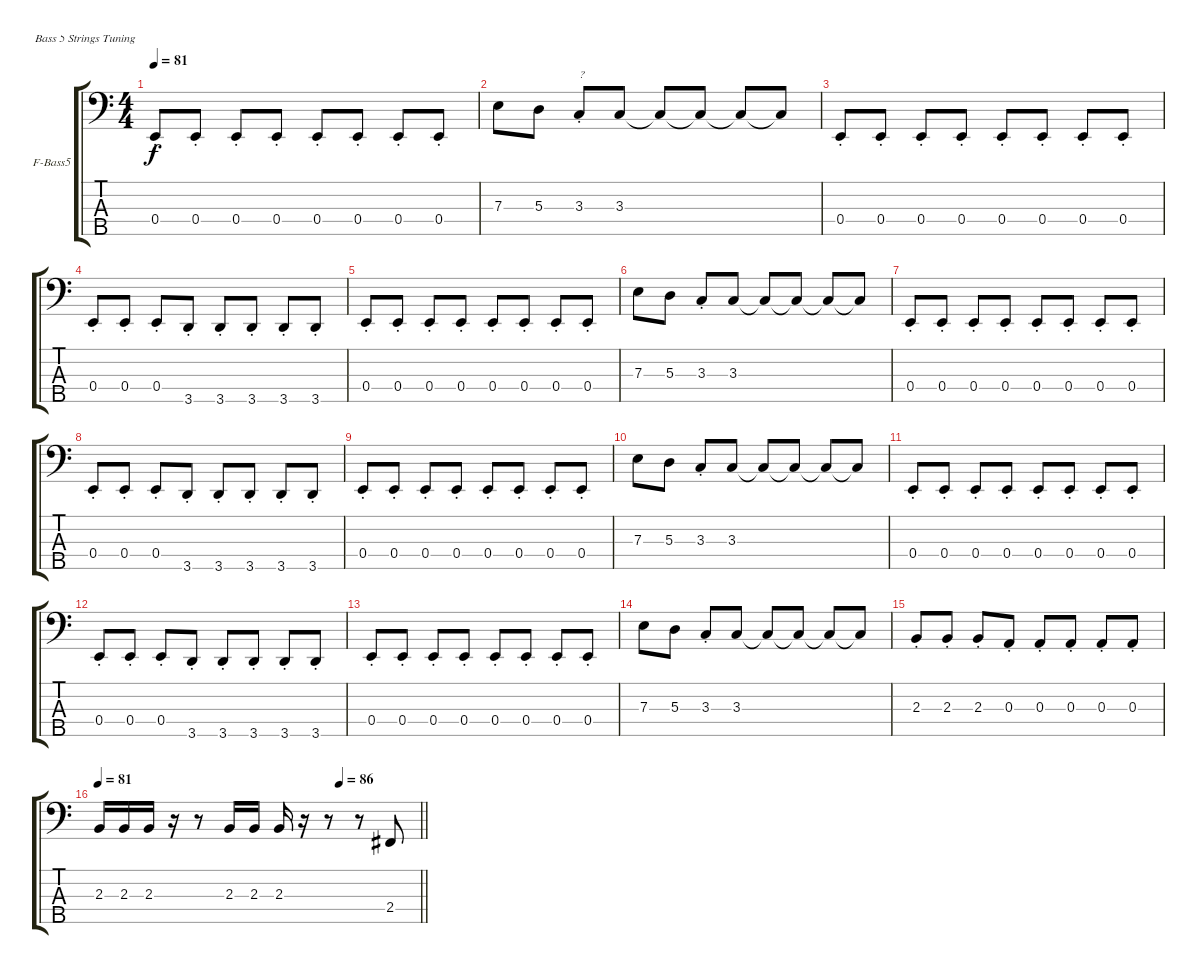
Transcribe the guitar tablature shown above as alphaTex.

\bracketExtendMode groupsimilarinstruments
\firstSystemTrackNameOrientation horizontal
\otherSystemsTrackNameOrientation horizontal
\track ("Johan DeFarfalla - Bass" "F-Bass5") {instrument fretlessbass}
\staff {score tabs}
\tuning (G2 D2 A1 E1 B0)
\ts (4 4)
\tempo 81
\clef f4
\ks c
0.4{st}.8{dy f} 0.4{st}.8 0.4{st}.8 0.4{st}.8 0.4{st}.8 0.4{st}.8 0.4{st}.8 0.4{st}.8 |
7.3.8 5.3.8 3.3{st}.8{txt "?"} 3.3.8 3.3{t}.8 3.3{t}.8 3.3{t}.8 3.3{t}.8 |
0.4{st}.8 0.4{st}.8 0.4{st}.8 0.4{st}.8 0.4{st}.8 0.4{st}.8 0.4{st}.8 0.4{st}.8 |
0.4{st}.8 0.4{st}.8 0.4{st}.8 3.5{st}.8 3.5{st}.8 3.5{st}.8 3.5{st}.8 3.5{st}.8 |
0.4{st}.8 0.4{st}.8 0.4{st}.8 0.4{st}.8 0.4{st}.8 0.4{st}.8 0.4{st}.8 0.4{st}.8 |
7.3.8 5.3.8 3.3{st}.8 3.3.8 3.3{t}.8 3.3{t}.8 3.3{t}.8 3.3{t}.8 |
0.4{st}.8 0.4{st}.8 0.4{st}.8 0.4{st}.8 0.4{st}.8 0.4{st}.8 0.4{st}.8 0.4{st}.8 |
0.4{st}.8 0.4{st}.8 0.4{st}.8 3.5{st}.8 3.5{st}.8 3.5{st}.8 3.5{st}.8 3.5{st}.8 |
0.4{st}.8 0.4{st}.8 0.4{st}.8 0.4{st}.8 0.4{st}.8 0.4{st}.8 0.4{st}.8 0.4{st}.8 |
7.3.8 5.3.8 3.3{st}.8 3.3.8 3.3{t}.8 3.3{t}.8 3.3{t}.8 3.3{t}.8 |
0.4{st}.8 0.4{st}.8 0.4{st}.8 0.4{st}.8 0.4{st}.8 0.4{st}.8 0.4{st}.8 0.4{st}.8 |
0.4{st}.8 0.4{st}.8 0.4{st}.8 3.5{st}.8 3.5{st}.8 3.5{st}.8 3.5{st}.8 3.5{st}.8 |
0.4{st}.8 0.4{st}.8 0.4{st}.8 0.4{st}.8 0.4{st}.8 0.4{st}.8 0.4{st}.8 0.4{st}.8 |
7.3.8 5.3.8 3.3{st}.8 3.3.8 3.3{t}.8 3.3{t}.8 3.3{t}.8 3.3{t}.8 |
2.3{st}.8 2.3{st}.8 2.3{st}.8 0.3{st}.8 0.3{st}.8 0.3{st}.8 0.3{st}.8 0.3{st}.8 |
\tempo 81
\tempo (86 0.75)
\barLineRight lightlight
2.3.16 2.3.16 2.3.16 r.16 r.8 2.3.16 2.3.16 2.3.16 r.16 r.8 r.8 2.4.8
